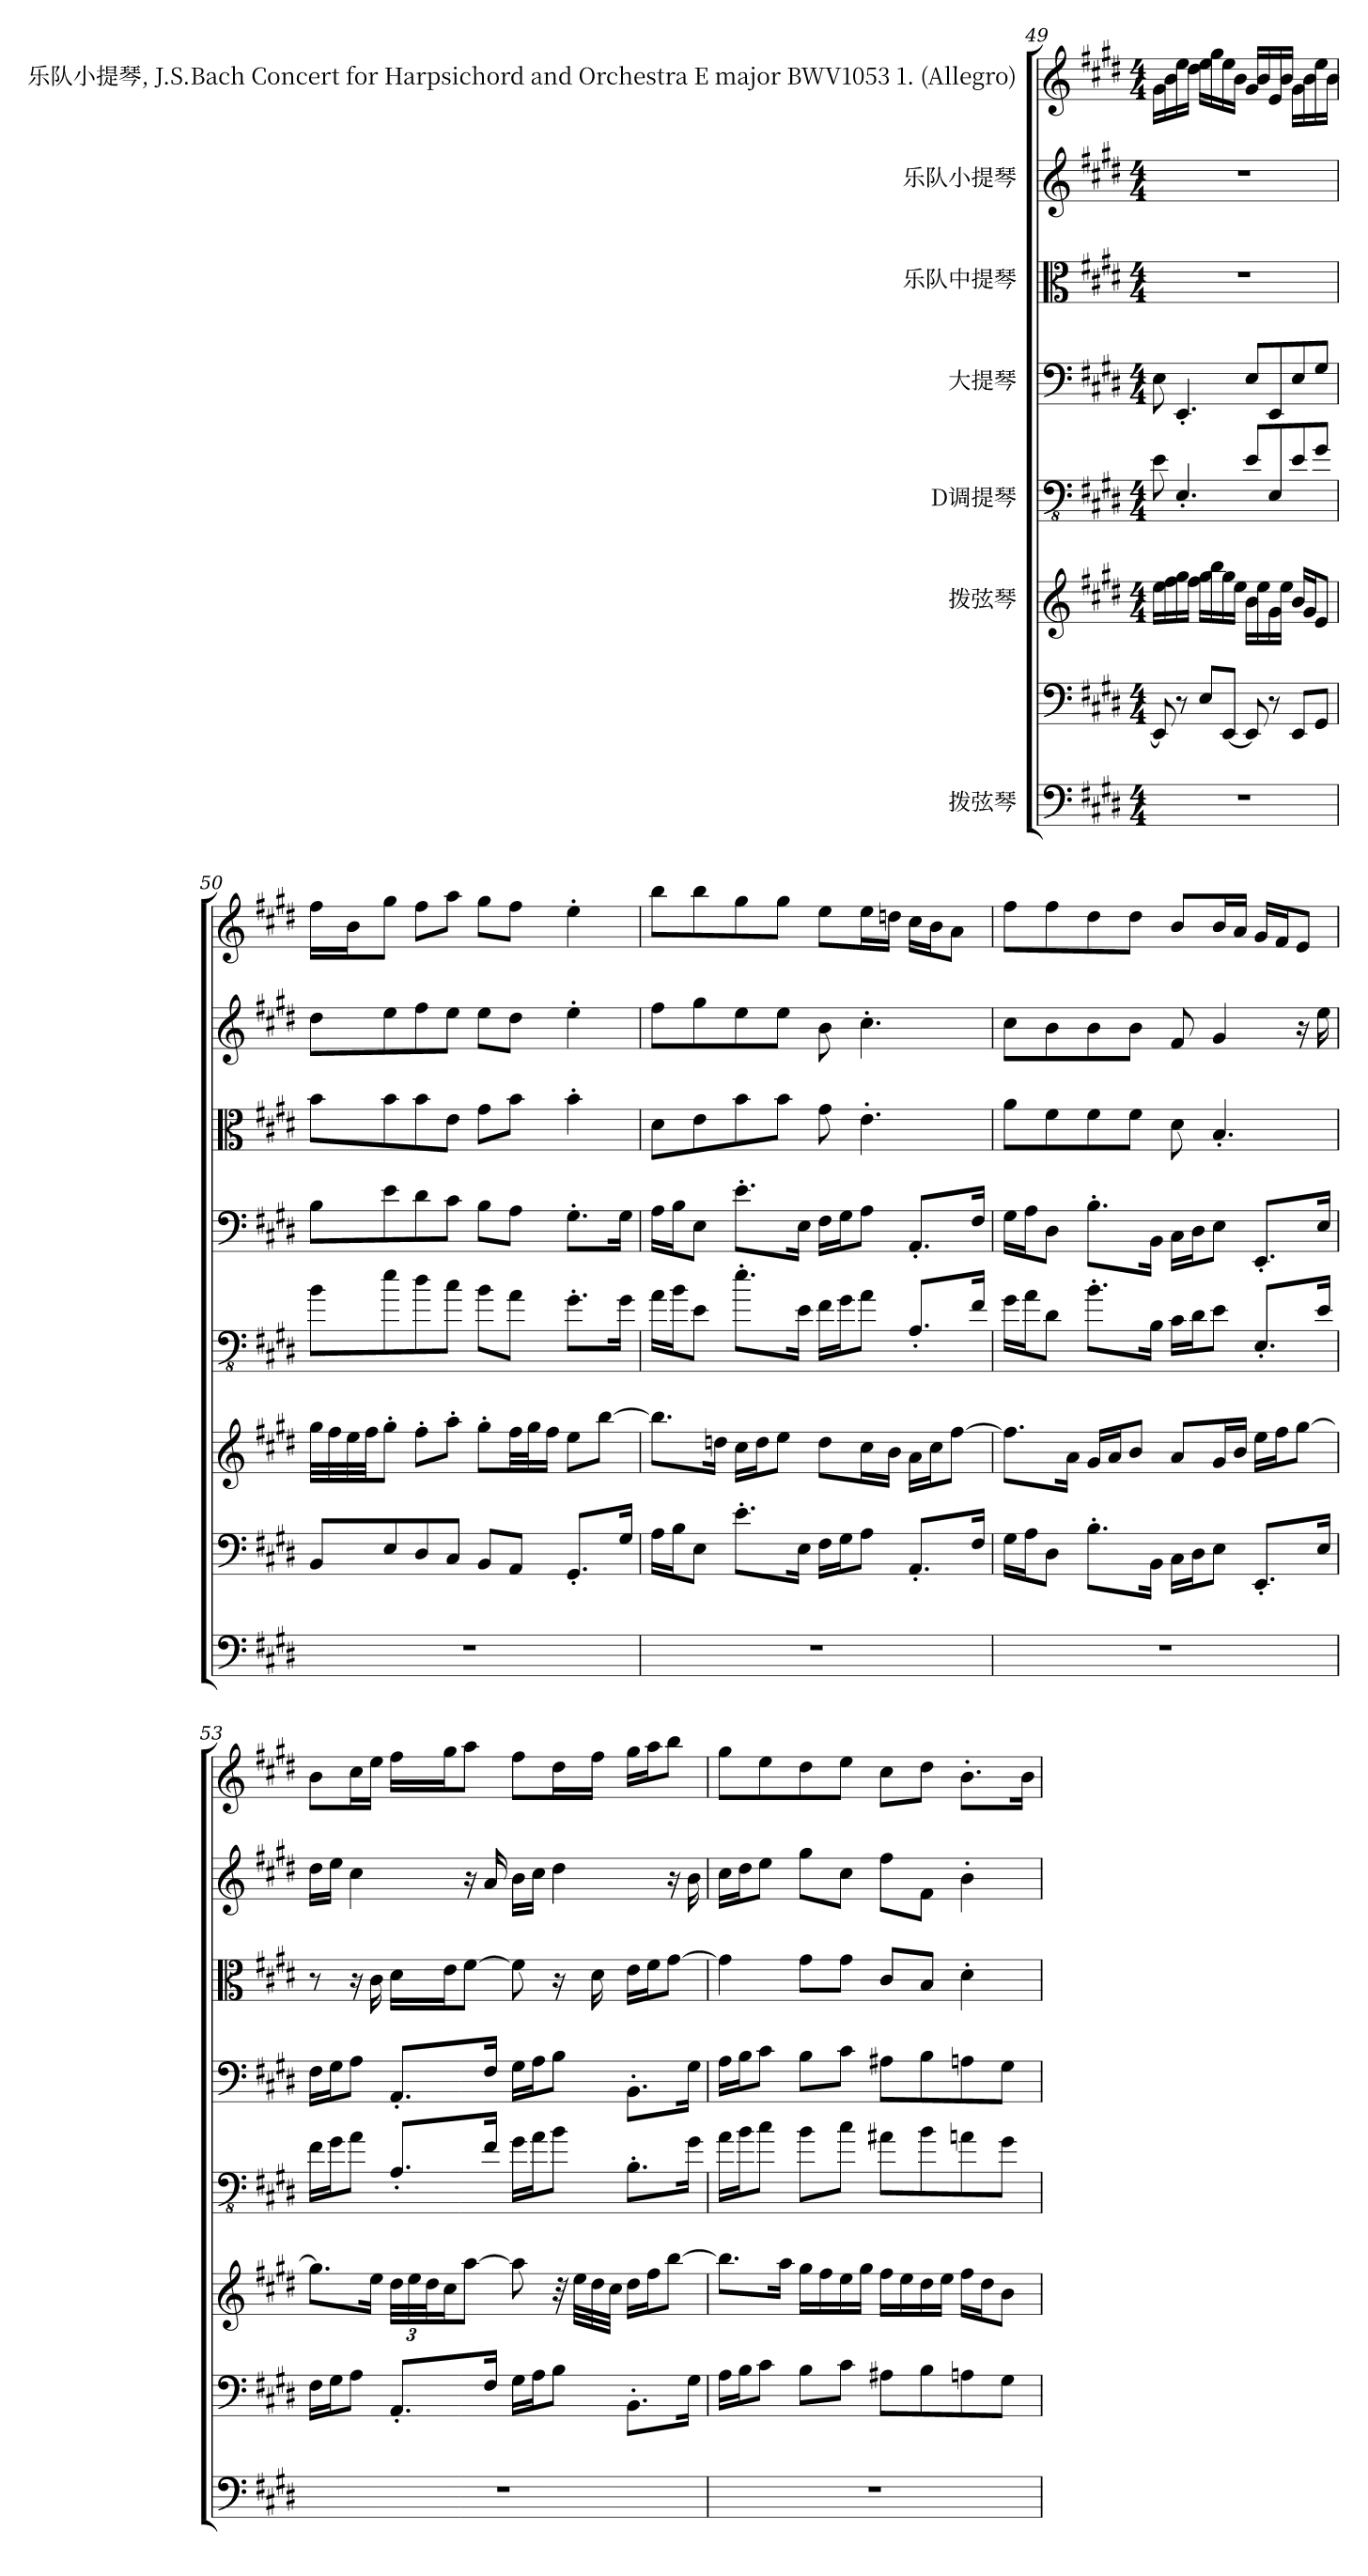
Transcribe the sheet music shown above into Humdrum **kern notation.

**kern	**kern	**kern	**kern	**kern	**kern	**kern	**kern
*part7	*part7	*part6	*part5	*part4	*part3	*part2	*part1
*staff8	*staff7	*staff6	*staff5	*staff4	*staff3	*staff2	*staff1
*I"拨弦琴	*	*I"拨弦琴	*I"D调提琴	*I"大提琴	*I"乐队中提琴	*I"乐队小提琴	*I"乐队小提琴, J.S.Bach Concert for Harpsichord and Orchestra E major BWV1053 1. (Allegro)
!!LO:PB:g=z
*clefF4	*clefF4	*clefG2	*clefFv4	*clefF4	*clefC3	*clefG2	*clefG2
*	*	*	*ITrd7c12	*	*	*	*
*k[f#c#g#d#]	*k[f#c#g#d#]	*k[f#c#g#d#]	*k[f#c#g#d#]	*k[f#c#g#d#]	*k[f#c#g#d#]	*k[f#c#g#d#]	*k[f#c#g#d#]
*M4/4	*M4/4	*M4/4	*M4/4	*M4/4	*M4/4	*M4/4	*M4/4
=49	=49	=49	=49	=49	=49	=49	=49
1r	8EE/]	16ee\LL	8EE\	8E\	1r	1r	16g#\LL
.	.	16ff#\	.	.	.	.	16b\
.	8r	16gg#\	4.EEE'/	4.EE'/	.	.	16ee\
.	.	16ff#\JJ	.	.	.	.	16dd#\JJ
.	8E/L	16gg#\LL	.	.	.	.	16ee\LL
.	.	16bb\	.	.	.	.	16gg#\
.	[8EE/J	16gg#\	.	.	.	.	16ee\
.	.	16ee\JJ	.	.	.	.	16b\JJ
.	8EE/]	16b\LL	8EE/L	8E/L	.	.	16g#/LL
.	.	16ee\	.	.	.	.	16b/
.	8r	16g#\	8EEE/	8EE/	.	.	16e/
.	.	16ee\JJ	.	.	.	.	16b/JJ
.	8EE/L	16b/LL	8EE/	8E/	.	.	16g#\LL
.	.	16g#/J	.	.	.	.	16b\
.	8GG#/J	8e/J	8GG#/J	8G#/J	.	.	16ee\
.	.	.	.	.	.	.	16b\JJ
=50	=50	=50	=50	=50	=50	=50	=50
1r	8BB/L	32gg#\LLL	8BB\L	8B\L	8b\L	8dd#\L	16ff#\LL
.	.	32ff#\	.	.	.	.	.
.	.	32ee\	.	.	.	.	16b\J
.	.	32ff#\JJ	.	.	.	.	.
.	8E/	8gg#'\J	8E\	8e\	8b\	8ee\	8gg#\J
.	8D#/	8ff#'\L	8D#\	8d#\	8b\	8ff#\	8ff#\L
.	8C#/J	8aa'\J	8C#\J	8c#\J	8e\J	8ee\J	8aa\J
.	8BB/L	8gg#'\L	8BB\L	8B\L	8g#\L	8ee\L	8gg#\L
.	8AA/J	32ff#\LL	8AA\J	8A\J	8b\J	8dd#\J	8ff#\J
.	.	32gg#\J	.	.	.	.	.
.	.	16ff#\JJ	.	.	.	.	.
.	8.GG#'/L	8ee\L	8.GG#'\L	8.G#'\L	4b'\	4ee'\	4ee'\
.	.	[8bb\J	.	.	.	.	.
.	16G#/Jk	.	16GG#\Jk	16G#\Jk	.	.	.
!!LO:PB:g=z
=51	=51	=51	=51	=51	=51	=51	=51
1r	16A\LL	8.bb\L]	16AA\LL	16A\LL	8d#\L	8ff#\L	8bb\L
.	16B\J	.	16BB\J	16B\J	.	.	.
.	8E\J	.	8EE\J	8E\J	8e\	8gg#\	8bb\
.	.	16ddn\Jk	.	.	.	.	.
.	8.e'\L	16cc#\LL	8.E'\L	8.e'\L	8b\	8ee\	8gg#\
.	.	16dd\J	.	.	.	.	.
.	.	8ee\J	.	.	8b\J	8ee\J	8gg#\J
.	16E\Jk	.	16EE\Jk	16E\Jk	.	.	.
.	16F#\LL	8dd\L	16FF#\LL	16F#\LL	8g#\	8b\	8ee\L
.	16G#\J	.	16GG#\J	16G#\J	.	.	.
.	8A\J	16cc#\L	8AA\J	8A\J	4.e'\	4.cc#'\	16ee\L
.	.	16b\JJ	.	.	.	.	16ddn\JJ
.	8.AA'/L	16a\LL	8.AAA'/L	8.AA'/L	.	.	16cc#\LL
.	.	16cc#\J	.	.	.	.	16b\J
.	.	[8ff#\J	.	.	.	.	8a\J
.	16F#/Jk	.	16FF#/Jk	16F#/Jk	.	.	.
=52	=52	=52	=52	=52	=52	=52	=52
1r	16G#\LL	8.ff#\L]	16GG#\LL	16G#\LL	8a\L	8cc#\L	8ff#\L
.	16A\J	.	16AA\J	16A\J	.	.	.
.	8D#\J	.	8DD#\J	8D#\J	8f#\	8b\	8ff#\
.	.	16a\Jk	.	.	.	.	.
.	8.B'\L	16g#/LL	8.BB'\L	8.B'\L	8f#\	8b\	8dd#\
.	.	16a/J	.	.	.	.	.
.	.	8b/J	.	.	8f#\J	8b\J	8dd#\J
.	16BB\Jk	.	16BBB\Jk	16BB\Jk	.	.	.
.	16C#\LL	8a/L	16CC#\LL	16C#\LL	8d#\	8f#/	8b/L
.	16D#\J	.	16DD#\J	16D#\J	.	.	.
.	8E\J	16g#/L	8EE\J	8E\J	4.B'/	4g#/	16b/L
.	.	16b/JJ	.	.	.	.	16a/JJ
.	8.EE'/L	16ee\LL	8.EEE'/L	8.EE'/L	.	.	16g#/LL
.	.	16ff#\J	.	.	.	.	16f#/J
.	.	[8gg#\J	.	.	.	16r	8e/J
.	16E/Jk	.	16EE/Jk	16E/Jk	.	16ee\	.
!!LO:PB:g=z
=53	=53	=53	=53	=53	=53	=53	=53
1r	16F#\LL	8.gg#\L]	16FF#\LL	16F#\LL	8r	16dd#\LL	8b\L
.	16G#\J	.	16GG#\J	16G#\J	.	16ee\JJ	.
.	8A\J	.	8AA\J	8A\J	16r	4cc#\	16cc#\L
.	.	16ee\Jk	.	.	16c#\	.	16ee\JJ
*	*	*Xbrackettup	*	*	*	*	*
.	8.AA'/L	48dd#\LLL	8.AAA'/L	8.AA'/L	16d#\LL	.	16ff#\LL
.	.	48ee\	.	.	.	.	.
.	.	48dd#\J	.	.	.	.	.
.	.	16cc#\J	.	.	16e\J	.	16gg#\J
.	.	[8aa\J	.	.	[8f#\J	16r	8aa\J
.	16F#/Jk	.	16FF#/Jk	16F#/Jk	.	16a/	.
.	16G#\LL	8aa\]	16GG#\LL	16G#\LL	8f#\]	16b\LL	8ff#\L
.	16A\J	.	16AA\J	16A\J	.	16cc#\JJ	.
.	8B\J	32r	8BB\J	8B\J	16r	4dd#\	16dd#\L
.	.	32ee\LLL	.	.	.	.	.
.	.	32dd#\	.	.	16d#\	.	16ff#\JJ
.	.	32cc#\JJJ	.	.	.	.	.
.	8.BB'\L	16dd#\LL	8.BBB'\L	8.BB'\L	16e\LL	.	16gg#\LL
.	.	16ff#\J	.	.	16f#\J	.	16aa\J
.	.	[8bb\J	.	.	[8g#\J	16r	8bb\J
.	16G#\Jk	.	16GG#\Jk	16G#\Jk	.	16b\	.
=54	=54	=54	=54	=54	=54	=54	=54
1r	16A\LL	8.bb\L]	16AA\LL	16A\LL	4g#\]	16cc#\LL	8gg#\L
.	16B\J	.	16BB\J	16B\J	.	16dd#\J	.
.	8c#\J	.	8C#\J	8c#\J	.	8ee\J	8ee\
.	.	16aa\Jk	.	.	.	.	.
.	8B\L	16gg#\LL	8BB\L	8B\L	8g#\L	8gg#\L	8dd#\
.	.	16ff#\	.	.	.	.	.
.	8c#\J	16ee\	8C#\J	8c#\J	8g#\J	8cc#\J	8ee\J
.	.	16gg#\JJ	.	.	.	.	.
.	8A#X\L	16ff#\LL	8AA#X\L	8A#X\L	8c#/L	8ff#\L	8cc#\L
.	.	16ee\	.	.	.	.	.
.	8B\	16dd#\	8BB\	8B\	8B/J	8f#\J	8dd#\J
.	.	16ee\JJ	.	.	.	.	.
.	8An\	16ff#\LL	8AAn\	8An\	4d#'\	4b'\	8.b'\L
.	.	16dd#\J	.	.	.	.	.
.	8G#\J	8b\J	8GG#\J	8G#\J	.	.	.
.	.	.	.	.	.	.	16b\Jk
=	=	=	=	=	=	=	=
*-	*-	*-	*-	*-	*-	*-	*-
